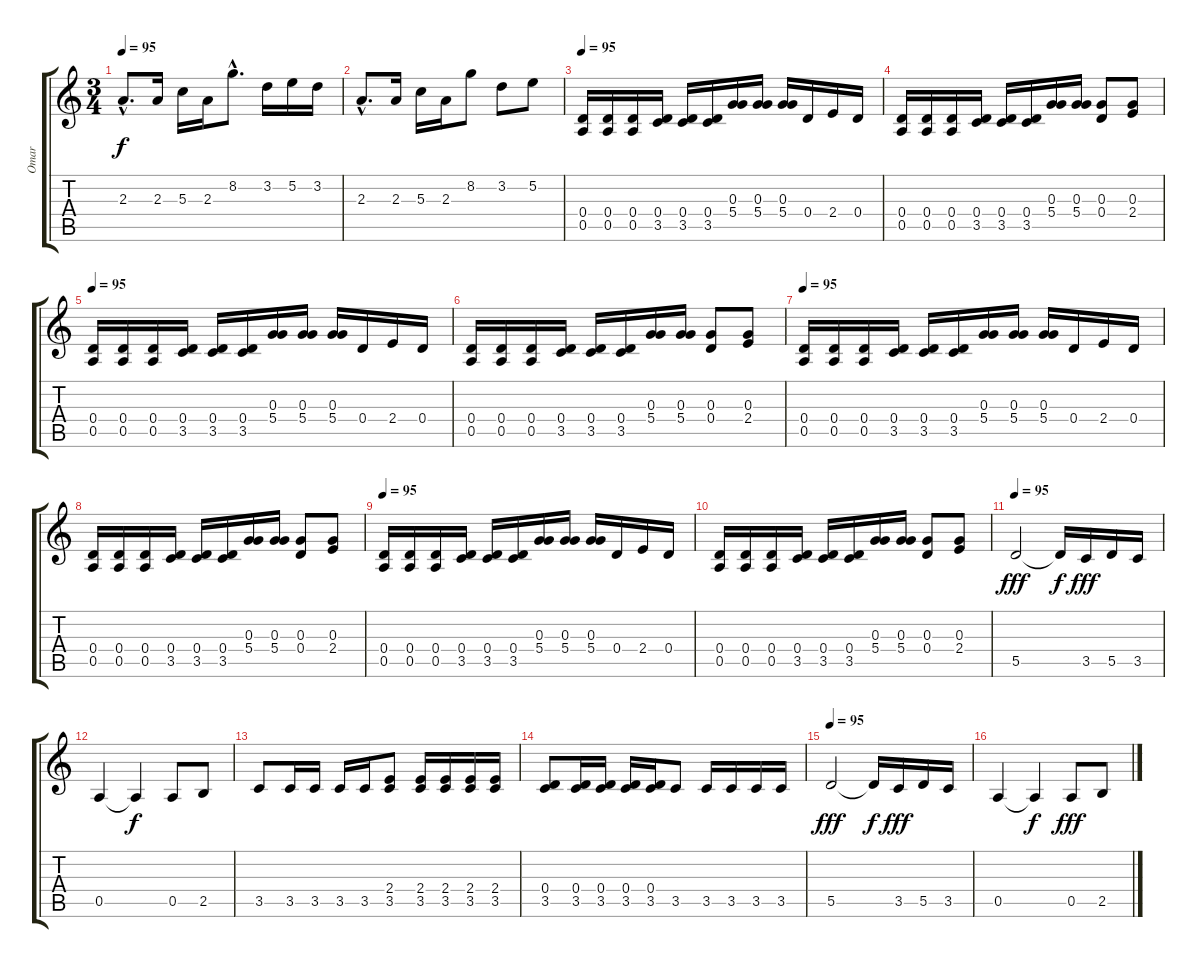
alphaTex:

\track ("Omar" "Omar") {instrument overdrivenguitar}
\staff {score tabs}
\tuning (E4 B3 G3 D3 A2 E2) {hide}
\ts (3 4)
\tempo 95
\clef g2
\ks c
2.3{hac}.8{d dy f instrument overdrivenguitar} 2.3.16 5.3.16 2.3.16 8.2{hac}.8{d} 3.2.16 5.2.16 3.2.16 |
2.3{hac}.8{d} 2.3.16 5.3.16 2.3.16 8.2.8 3.2.8 5.2.8 |
\tempo 95
(0.4 0.5).16{instrument distortionguitar} (0.4 0.5).16 (0.4 0.5).16 (0.4 3.5).16 (0.4 3.5).16 (0.4 3.5).16 (0.3 5.4).16 (0.3 5.4).16 (0.3 5.4).16 0.4.16 2.4.16 0.4.16 |
(0.4 0.5).16 (0.4 0.5).16 (0.4 0.5).16 (0.4 3.5).16 (0.4 3.5).16 (0.4 3.5).16 (0.3 5.4).16 (0.3 5.4).16 (0.3 0.4).8 (0.3 2.4).8 |
\tempo 95
(0.4 0.5).16{instrument overdrivenguitar} (0.4 0.5).16 (0.4 0.5).16 (0.4 3.5).16 (0.4 3.5).16 (0.4 3.5).16 (0.3 5.4).16 (0.3 5.4).16 (0.3 5.4).16 0.4.16 2.4.16 0.4.16 |
(0.4 0.5).16 (0.4 0.5).16 (0.4 0.5).16 (0.4 3.5).16 (0.4 3.5).16 (0.4 3.5).16 (0.3 5.4).16 (0.3 5.4).16 (0.3 0.4).8 (0.3 2.4).8 |
\tempo 95
(0.4 0.5).16{instrument distortionguitar} (0.4 0.5).16 (0.4 0.5).16 (0.4 3.5).16 (0.4 3.5).16 (0.4 3.5).16 (0.3 5.4).16 (0.3 5.4).16 (0.3 5.4).16 0.4.16 2.4.16 0.4.16 |
(0.4 0.5).16 (0.4 0.5).16 (0.4 0.5).16 (0.4 3.5).16 (0.4 3.5).16 (0.4 3.5).16 (0.3 5.4).16 (0.3 5.4).16 (0.3 0.4).8 (0.3 2.4).8 |
\tempo 95
(0.4 0.5).16{instrument overdrivenguitar} (0.4 0.5).16 (0.4 0.5).16 (0.4 3.5).16 (0.4 3.5).16 (0.4 3.5).16 (0.3 5.4).16 (0.3 5.4).16 (0.3 5.4).16 0.4.16 2.4.16 0.4.16 |
(0.4 0.5).16 (0.4 0.5).16 (0.4 0.5).16 (0.4 3.5).16 (0.4 3.5).16 (0.4 3.5).16 (0.3 5.4).16 (0.3 5.4).16 (0.3 0.4).8 (0.3 2.4).8 |
\tempo 95
5.5.2{dy fff instrument distortionguitar} 5.5{t}.16{dy f} 3.5.16{dy fff} 5.5.16 3.5.16 |
0.5.4 0.5{t}.4{dy f} 0.5.8 2.5.8 |
3.5.8 3.5.16 3.5.16 3.5.16 3.5.16 (2.4 3.5).8 (2.4 3.5).16 (2.4 3.5).16 (2.4 3.5).16 (2.4 3.5).16 |
(0.4 3.5).8 (0.4 3.5).16 (0.4 3.5).16 (0.4 3.5).16 (0.4 3.5).16 3.5.8 3.5.16 3.5.16 3.5.16 3.5.16 |
\tempo 95
5.5.2{dy fff volume 16 instrument distortionguitar} 5.5{t}.16{dy f} 3.5.16{dy fff} 5.5.16 3.5.16 |
0.5.4 0.5{t}.4{dy f} 0.5.8{dy fff} 2.5.8
